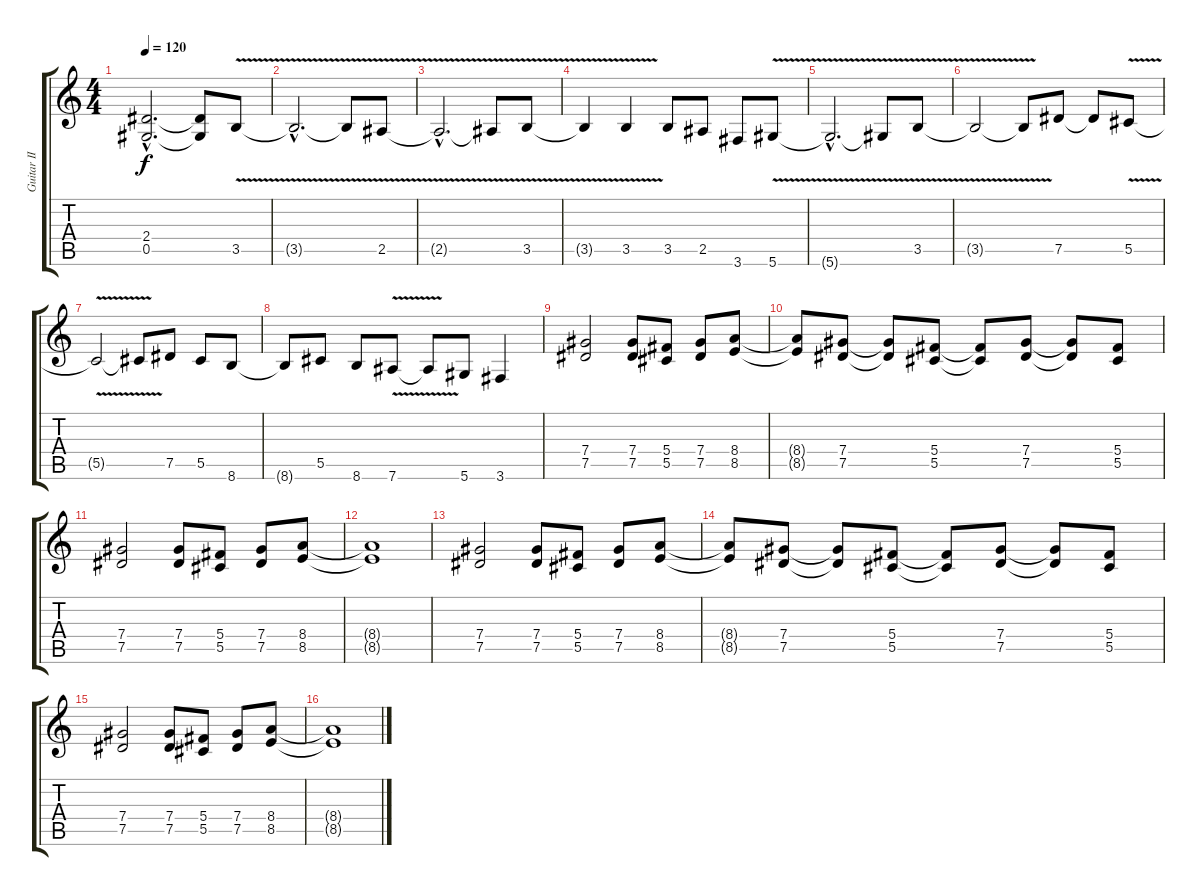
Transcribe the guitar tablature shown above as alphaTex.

\track ("Guitar II" "Guitar II") {instrument distortionguitar}
\staff {score tabs}
\tuning (Eb4 Bb3 Gb3 Db3 Ab2 Eb2) {hide}
\ts (4 4)
\tempo 120
\clef g2
\ks c
(2.4{hac} 0.5{hac}).2{d dy f} (2.4{t} 0.5{t}).8 3.5{v}.8 |
3.5{v hac t}.2{d} 3.5{t}.8 2.5{v}.8 |
2.5{v hac t}.2{d} 2.5{t}.8 3.5{v}.8 |
3.5{v t}.4 3.5{v}.4 3.5.8 2.5.8 3.6.8 5.6{v}.8 |
5.6{v hac t}.2{d} 5.6{t}.8 3.5{v}.8 |
3.5{v t}.2 3.5{t}.8 7.5.8 7.5{t}.8 5.5{v}.8 |
5.5{v t}.2 5.5{t}.8 7.5.8 5.5.8 8.6.8 |
8.6{t}.8 5.5.8 8.6.8 7.6{v}.8 7.6{t}.8 5.6.8 3.6.4 |
(7.4 7.5).2 (7.4 7.5).8 (5.4 5.5).8 (7.4 7.5).8 (8.4 8.5).8 |
(8.4{t} 8.5{t}).8 (7.4 7.5).8 (7.4{t} 7.5{t}).8 (5.4 5.5).8 (5.4{t} 5.5{t}).8 (7.4 7.5).8 (7.4{t} 7.5{t}).8 (5.4 5.5).8 |
(7.4 7.5).2 (7.4 7.5).8 (5.4 5.5).8 (7.4 7.5).8 (8.4 8.5).8 |
(8.4{t} 8.5{t}).1 |
(7.4 7.5).2 (7.4 7.5).8 (5.4 5.5).8 (7.4 7.5).8 (8.4 8.5).8 |
(8.4{t} 8.5{t}).8 (7.4 7.5).8 (7.4{t} 7.5{t}).8 (5.4 5.5).8 (5.4{t} 5.5{t}).8 (7.4 7.5).8 (7.4{t} 7.5{t}).8 (5.4 5.5).8 |
(7.4 7.5).2 (7.4 7.5).8 (5.4 5.5).8 (7.4 7.5).8 (8.4 8.5).8 |
(8.4{t} 8.5{t}).1
